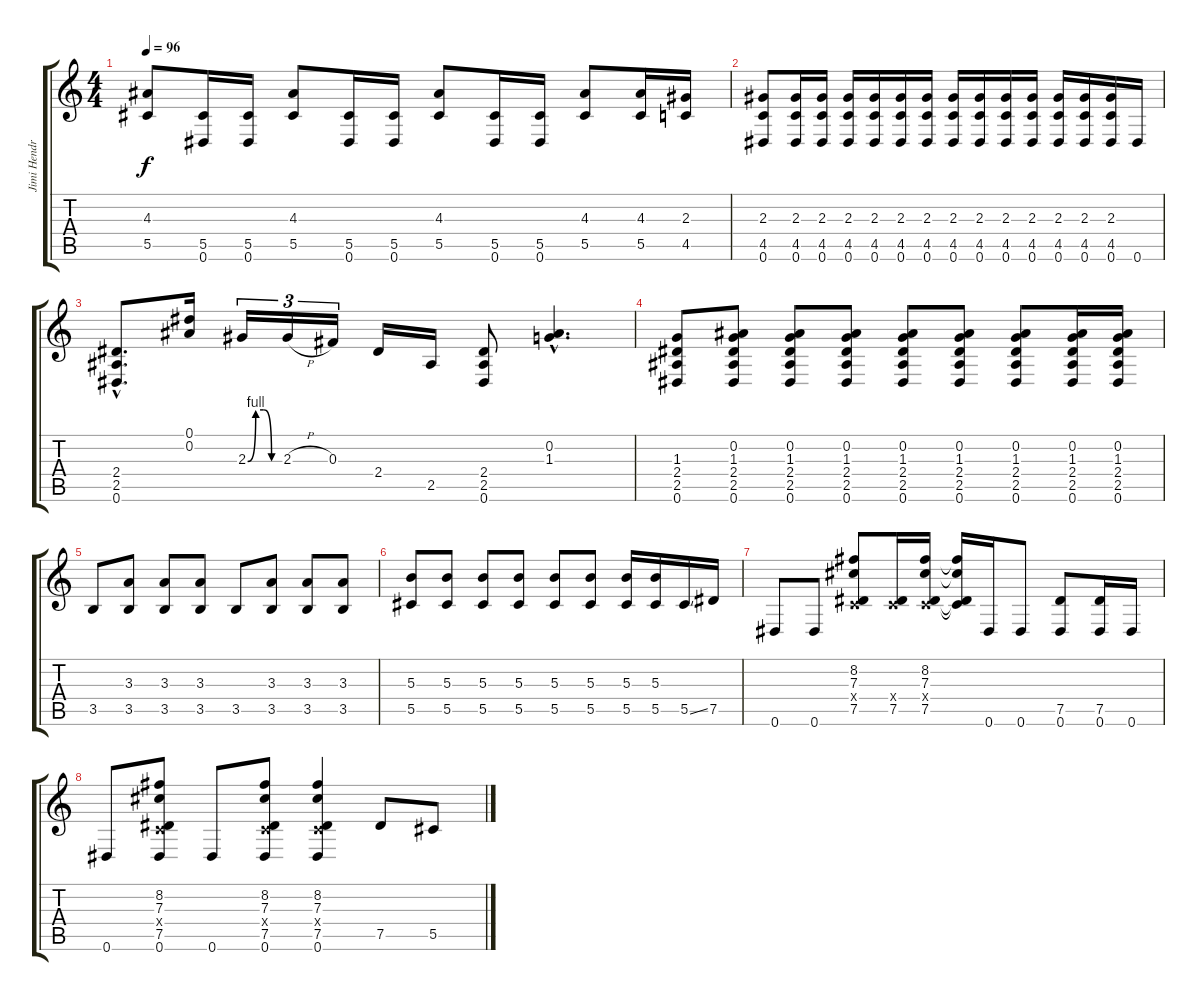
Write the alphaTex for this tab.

\track ("Jimi Hendrix" "Jimi Hendr") {instrument distortionguitar}
\staff {score tabs}
\tuning (Eb4 Bb3 Gb3 Db3 Ab2 Eb2) {hide}
\ts (4 4)
\tempo 96
\clef g2
\ks c
(4.3 5.5).8{dy f} (5.5 0.6).16 (5.5 0.6).16 (4.3 5.5).8 (5.5 0.6).16 (5.5 0.6).16 (4.3 5.5).8 (5.5 0.6).16 (5.5 0.6).16 (4.3 5.5).8 (4.3 5.5).16 (2.3 4.5).16 |
(2.3 4.5 0.6).8 (2.3 4.5 0.6).16 (2.3 4.5 0.6).16 (2.3 4.5 0.6).16 (2.3 4.5 0.6).16 (2.3 4.5 0.6).16 (2.3 4.5 0.6).16 (2.3 4.5 0.6).16 (2.3 4.5 0.6).16 (2.3 4.5 0.6).16 (2.3 4.5 0.6).16 (2.3 4.5 0.6).16 (2.3 4.5 0.6).16 (2.3 4.5 0.6).16 0.6.16 |
(2.4{hac} 2.5{hac} 0.6{hac}).8{d} (0.1 0.2).16 2.3{be (custom 0 0 15 4 30 4 45 0 60 0)}.16{tu (3 2)} 2.3{h}.16{tu (3 2)} 0.3.16{tu (3 2)} 2.4.16 2.5.16 (2.4 2.5 0.6).8 (0.2{hac} 1.3{hac}).4{d} |
(1.3 2.4 2.5 0.6).8 (0.2 1.3 2.4 2.5 0.6).8 (0.2 1.3 2.4 2.5 0.6).8 (0.2 1.3 2.4 2.5 0.6).8 (0.2 1.3 2.4 2.5 0.6).8 (0.2 1.3 2.4 2.5 0.6).8 (0.2 1.3 2.4 2.5 0.6).8 (0.2 1.3 2.4 2.5 0.6).16 (0.2 1.3 2.4 2.5 0.6).16 |
3.5.8 (3.3 3.5).8 (3.3 3.5).8 (3.3 3.5).8 3.5.8 (3.3 3.5).8 (3.3 3.5).8 (3.3 3.5).8 |
(5.3 5.5).8 (5.3 5.5).8 (5.3 5.5).8 (5.3 5.5).8 (5.3 5.5).8 (5.3 5.5).8 (5.3 5.5).16 (5.3 5.5).16 5.5{ss}.16 7.5.16 |
0.6.8 0.6.8 (8.2 7.3 -1.4{x} 7.5).8 (-1.4{x} 7.5).16 (8.2 7.3 -1.4{x} 7.5).16 (8.2{t} 7.3{t} -1.4{t} 7.5{t}).16 0.6.16 0.6.8 (7.5 0.6).8 (7.5 0.6).16 0.6.16 |
0.6.8 (8.2 7.3 -1.4{x} 7.5 0.6).8 0.6.8 (8.2 7.3 -1.4{x} 7.5 0.6).8 (8.2 7.3 -1.4{x} 7.5 0.6).4 7.5.8 5.5.8
